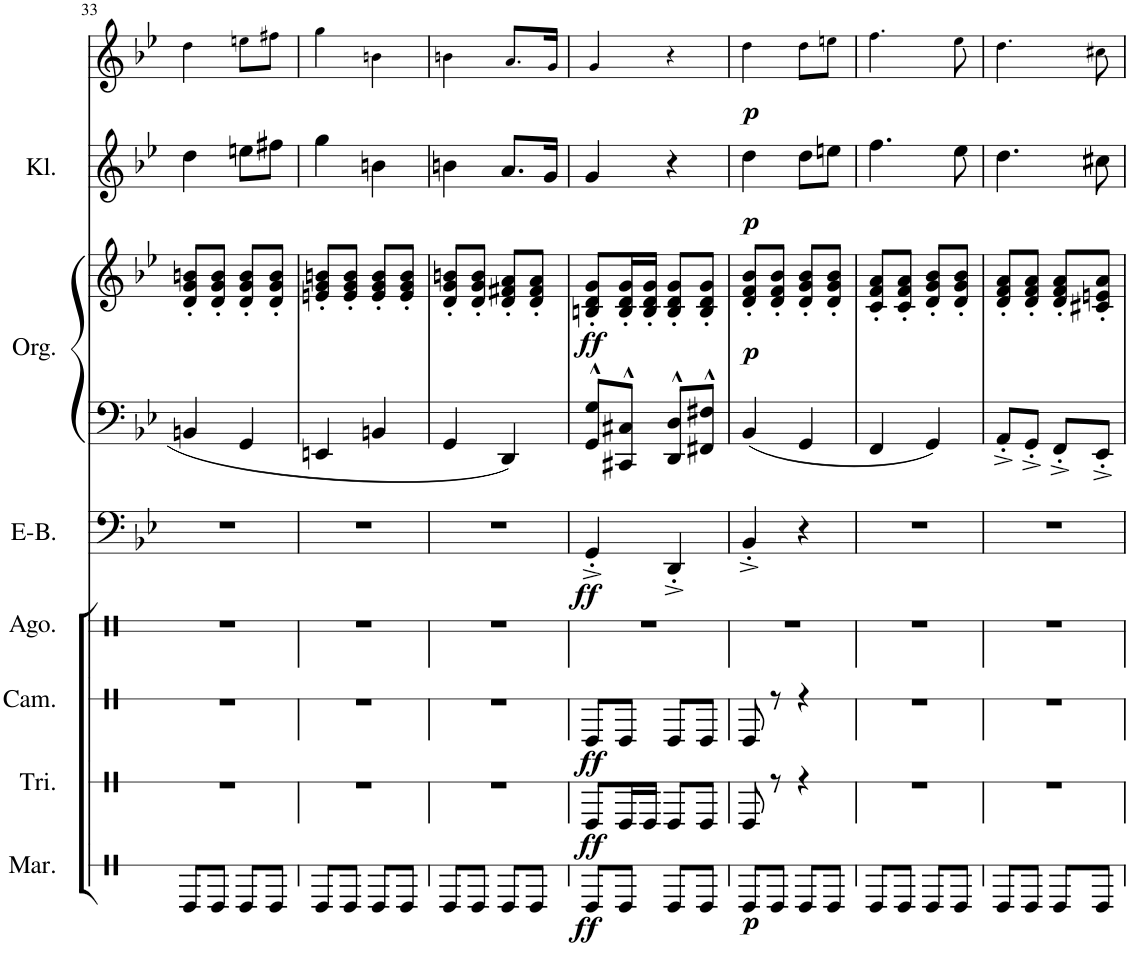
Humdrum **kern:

**kern	**dynam	**kern	**dynam	**kern	**dynam	**kern	**kern	**dynam	**kern	**kern	**dynam	**kern	**dynam	**kern	**dynam
*part8	*part8	*part7	*part7	*part6	*part6	*part5	*part4	*part4	*part3	*part3	*part3	*part2	*part2	*part1	*part1
*staff9	*staff9	*staff8	*staff8	*staff7	*staff7	*staff6	*staff5	*staff5	*staff4	*staff3	*staff3/4	*staff2	*staff2	*staff1	*staff1
*I"Maracas	*	*I"Triangel	*	*I"Campana/Cowbell	*	*I"Agogo	*I"E-Bass	*	*I"Orgel	*	*	*I"Klarinette	*	*I"[Voice]	*
*I'Mar.	*	*I'Tri.	*	*I'Cam.	*	*I'Ago.	*I'E-B.	*	*I'Org.	*	*	*I'Kl.	*	*I'V	*
!!LO:PB:g=z
*clefX	*	*clefX	*	*clefX	*	*clefX	*clefF4	*	*clefF4	*clefG2	*	*clefG2	*	*clefG2	*
*	*	*	*	*	*	*	*	*	*	*	*	*Trd1c2	*	*	*
*k[]	*	*k[]	*	*k[]	*	*k[]	*k[b-e-]	*	*k[b-e-]	*k[b-e-]	*	*k[b-e-]	*	*k[b-e-]	*
*	*	*	*	*	*	*	*B-:	*	*B-:	*B-:	*	*B-:	*	*B-:	*
*M2/4	*	*M2/4	*	*M2/4	*	*M2/4	*M2/4	*	*M2/4	*M2/4	*	*M2/4	*	*M2/4	*
=33	=33	=33	=33	=33	=33	=33	=33	=33	=33	=33	=33	=33	=33	=33	=33
8e/L	.	2r	.	2r	.	2r	2r	.	4BBn/	8d/' 8g/' 8bn/'L	.	4dd\	.	4dd!\	.
8e/J	.	.	.	.	.	.	.	.	.	8d/' 8g/' 8b/'J	.	.	.	.	.
8e/L	.	.	.	.	.	.	.	.	4GG/	8d/' 8g/' 8b/'L	.	8een\L	.	8een!\L	.
8e/J	.	.	.	.	.	.	.	.	.	8d/' 8g/' 8b/'J	.	8ff#X\J	.	8ff#X!\J	.
=34	=34	=34	=34	=34	=34	=34	=34	=34	=34	=34	=34	=34	=34	=34	=34
8e/L	.	2r	.	2r	.	2r	2r	.	4EEn/	8en/' 8g/' 8bn/'L	.	4gg\	.	4gg!\	.
8e/J	.	.	.	.	.	.	.	.	.	8e/' 8g/' 8b/'J	.	.	.	.	.
8e/L	.	.	.	.	.	.	.	.	4BBn/	8e/' 8g/' 8b/'L	.	4bn\	.	4bn!\	.
8e/J	.	.	.	.	.	.	.	.	.	8e/' 8g/' 8b/'J	.	.	.	.	.
=35	=35	=35	=35	=35	=35	=35	=35	=35	=35	=35	=35	=35	=35	=35	=35
8e/L	.	2r	.	2r	.	2r	2r	.	4GG/	8d/' 8g/' 8bn/'L	.	4bn\	.	4bn!\	.
8e/J	.	.	.	.	.	.	.	.	.	8d/' 8g/' 8b/'J	.	.	.	.	.
8e/L	.	.	.	.	.	.	.	.	4DD/	8d/' 8f#X/' 8a/'L	.	8.a/L	.	8.a!/L	.
8e/J	.	.	.	.	.	.	.	.	.	8d/' 8f#/' 8a/'J	.	.	.	.	.
.	.	.	.	.	.	.	.	.	.	.	.	16g/Jk	.	16g!/Jk	.
=36	=36	=36	=36	=36	=36	=36	=36	=36	=36	=36	=36	=36	=36	=36	=36
!	!LO:DY:b	!	!LO:DY:b	!	!LO:DY:b	!	!	!LO:DY:b	!	!	!LO:DY:b	!	!	!	!
8e/L	ff	8e/L	ff	8e/L	ff	2r	4GG'^/	ff	8GG/^^ 8G/^^L	8Bn/' 8d/' 8g/'L	ff	4g/	.	4g!/	.
8e/J	.	16e/L	.	8e/J	.	.	.	.	8CC#X/^^ 8C#X/^^J	16B/' 16d/' 16g/'L	.	.	.	.	.
.	.	16e/JJ	.	.	.	.	.	.	.	16B/' 16d/' 16g/'JJ	.	.	.	.	.
8e/L	.	8e/L	.	8e/L	.	.	4DD'^/	.	8DD/^^ 8D/^^L	8B/' 8d/' 8g/'L	.	4r	.	4r	.
8e/J	.	8e/J	.	8e/J	.	.	.	.	8FF#X/^^ 8F#X/^^J	8B/' 8d/' 8g/'J	.	.	.	.	.
=37	=37	=37	=37	=37	=37	=37	=37	=37	=37	=37	=37	=37	=37	=37	=37
!	!LO:DY:b	!	!	!	!	!	!	!	!	!	!LO:DY:b	!	!LO:DY:b	!	!LO:DY:b
8e/L	p	8e/	.	8e/	.	2r	4BB-'^/	.	4BB-/	8d/' 8f/' 8b-/'L	p	4dd\	p	4dd!\	p
8e/J	.	8r	.	8r	.	.	.	.	.	8d/' 8f/' 8b-/'J	.	.	.	.	.
8e/L	.	4r	.	4r	.	.	4r	.	4GG/	8d/' 8g/' 8b-/'L	.	8dd\L	.	8dd!\L	.
8e/J	.	.	.	.	.	.	.	.	.	8d/' 8g/' 8b-/'J	.	8een\J	.	8een!\J	.
=38	=38	=38	=38	=38	=38	=38	=38	=38	=38	=38	=38	=38	=38	=38	=38
8e/L	.	2r	.	2r	.	2r	2r	.	4FF/	8c/' 8f/' 8a/'L	.	4.ff\	.	4.ff!\	.
8e/J	.	.	.	.	.	.	.	.	.	8c/' 8f/' 8a/'J	.	.	.	.	.
8e/L	.	.	.	.	.	.	.	.	4GG/	8d/' 8g/' 8b-/'L	.	.	.	.	.
8e/J	.	.	.	.	.	.	.	.	.	8d/' 8g/' 8b-/'J	.	8ee-\	.	8ee-!\	.
=39	=39	=39	=39	=39	=39	=39	=39	=39	=39	=39	=39	=39	=39	=39	=39
8e/L	.	2r	.	2r	.	2r	2r	.	8AA'^/L	8d/' 8f/' 8a/'L	.	4.dd\	.	4.dd!\	.
8e/J	.	.	.	.	.	.	.	.	8GG'^/J	8d/' 8f/' 8a/'J	.	.	.	.	.
8e/L	.	.	.	.	.	.	.	.	8FF'^/L	8d/' 8f/' 8a/'L	.	.	.	.	.
8e/J	.	.	.	.	.	.	.	.	8EE-'^/J	8c#X/' 8en/' 8a/'J	.	8cc#X\	.	8cc#X!\	.
=	=	=	=	=	=	=	=	=	=	=	=	=	=	=	=
*-	*-	*-	*-	*-	*-	*-	*-	*-	*-	*-	*-	*-	*-	*-	*-
